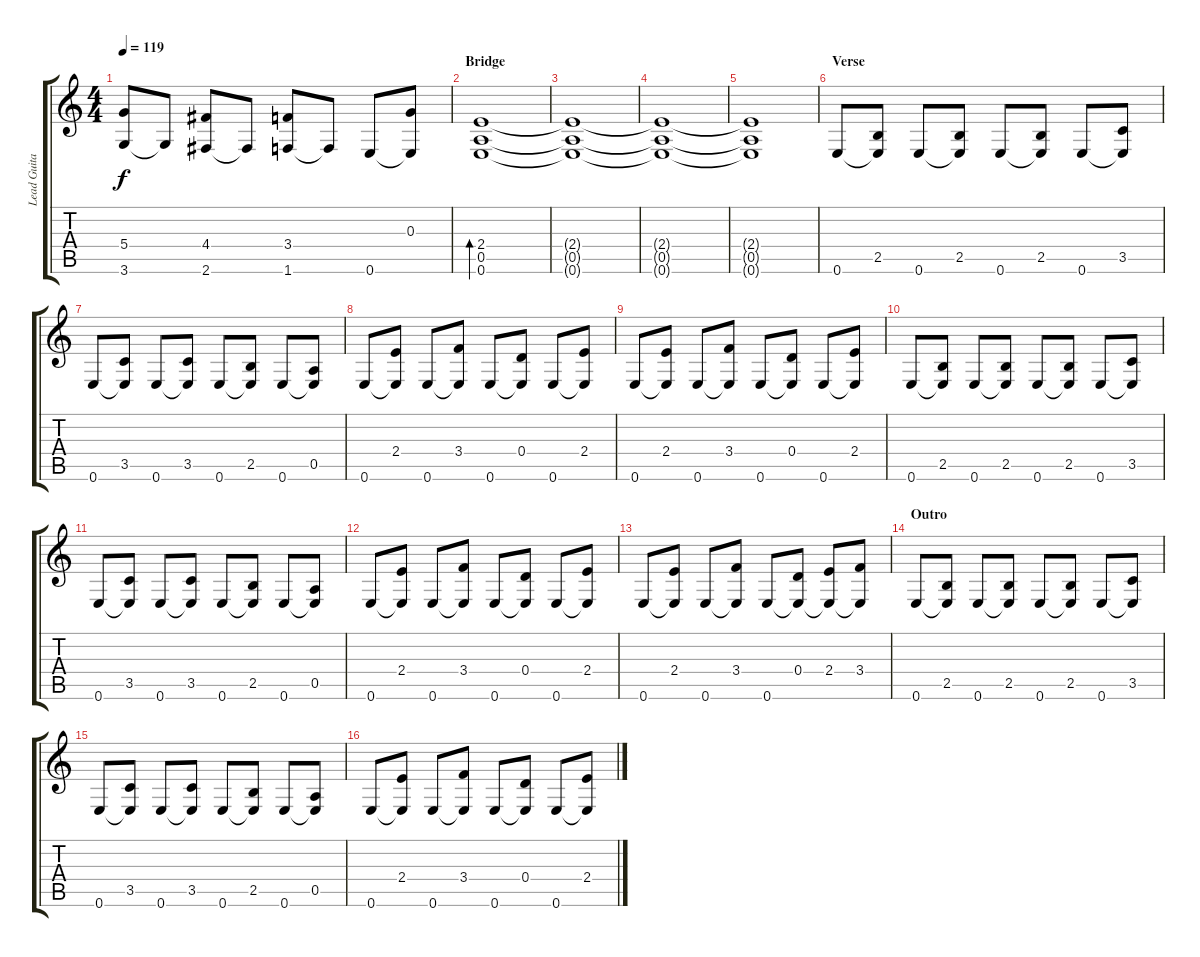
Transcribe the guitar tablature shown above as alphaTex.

\track ("Lead Guitar" "Lead Guita") {instrument acousticguitarnylon}
\staff {score tabs}
\tuning (E4 B3 G3 D3 A2 E2) {hide}
\ts (4 4)
\tempo 119
\clef g2
\ks c
(5.4 3.6).8{dy f} 3.6{t}.8 (4.4 2.6).8 2.6{t}.8 (3.4 1.6).8 1.6{t}.8 0.6.8 (0.3 0.6{t}).8 |
\section ("" "Bridge")
(2.4 0.5 0.6).1{bd 120} |
(2.4{t} 0.5{t} 0.6{t}).1 |
(2.4{t} 0.5{t} 0.6{t}).1 |
(2.4{t} 0.5{t} 0.6{t}).1 |
\section ("" "Verse")
0.6.8 (2.5 0.6{t}).8 0.6.8 (2.5 0.6{t}).8 0.6.8 (2.5 0.6{t}).8 0.6.8 (3.5 0.6{t}).8 |
0.6.8 (3.5 0.6{t}).8 0.6.8 (3.5 0.6{t}).8 0.6.8 (2.5 0.6{t}).8 0.6.8 (0.5 0.6{t}).8 |
0.6.8 (2.4 0.6{t}).8 0.6.8 (3.4 0.6{t}).8 0.6.8 (0.4 0.6{t}).8 0.6.8 (2.4 0.6{t}).8 |
0.6.8 (2.4 0.6{t}).8 0.6.8 (3.4 0.6{t}).8 0.6.8 (0.4 0.6{t}).8 0.6.8 (2.4 0.6{t}).8 |
0.6.8 (2.5 0.6{t}).8 0.6.8 (2.5 0.6{t}).8 0.6.8 (2.5 0.6{t}).8 0.6.8 (3.5 0.6{t}).8 |
0.6.8 (3.5 0.6{t}).8 0.6.8 (3.5 0.6{t}).8 0.6.8 (2.5 0.6{t}).8 0.6.8 (0.5 0.6{t}).8 |
0.6.8 (2.4 0.6{t}).8 0.6.8 (3.4 0.6{t}).8 0.6.8 (0.4 0.6{t}).8 0.6.8 (2.4 0.6{t}).8 |
0.6.8 (2.4 0.6{t}).8 0.6.8 (3.4 0.6{t}).8 0.6.8 (0.4 0.6{t}).8 (2.4 0.6{t}).8 (3.4 0.6{t}).8 |
\section ("" "Outro")
0.6.8 (2.5 0.6{t}).8 0.6.8 (2.5 0.6{t}).8 0.6.8 (2.5 0.6{t}).8 0.6.8 (3.5 0.6{t}).8 |
0.6.8 (3.5 0.6{t}).8 0.6.8 (3.5 0.6{t}).8 0.6.8 (2.5 0.6{t}).8 0.6.8 (0.5 0.6{t}).8 |
0.6.8 (2.4 0.6{t}).8 0.6.8 (3.4 0.6{t}).8 0.6.8 (0.4 0.6{t}).8 0.6.8 (2.4 0.6{t}).8
